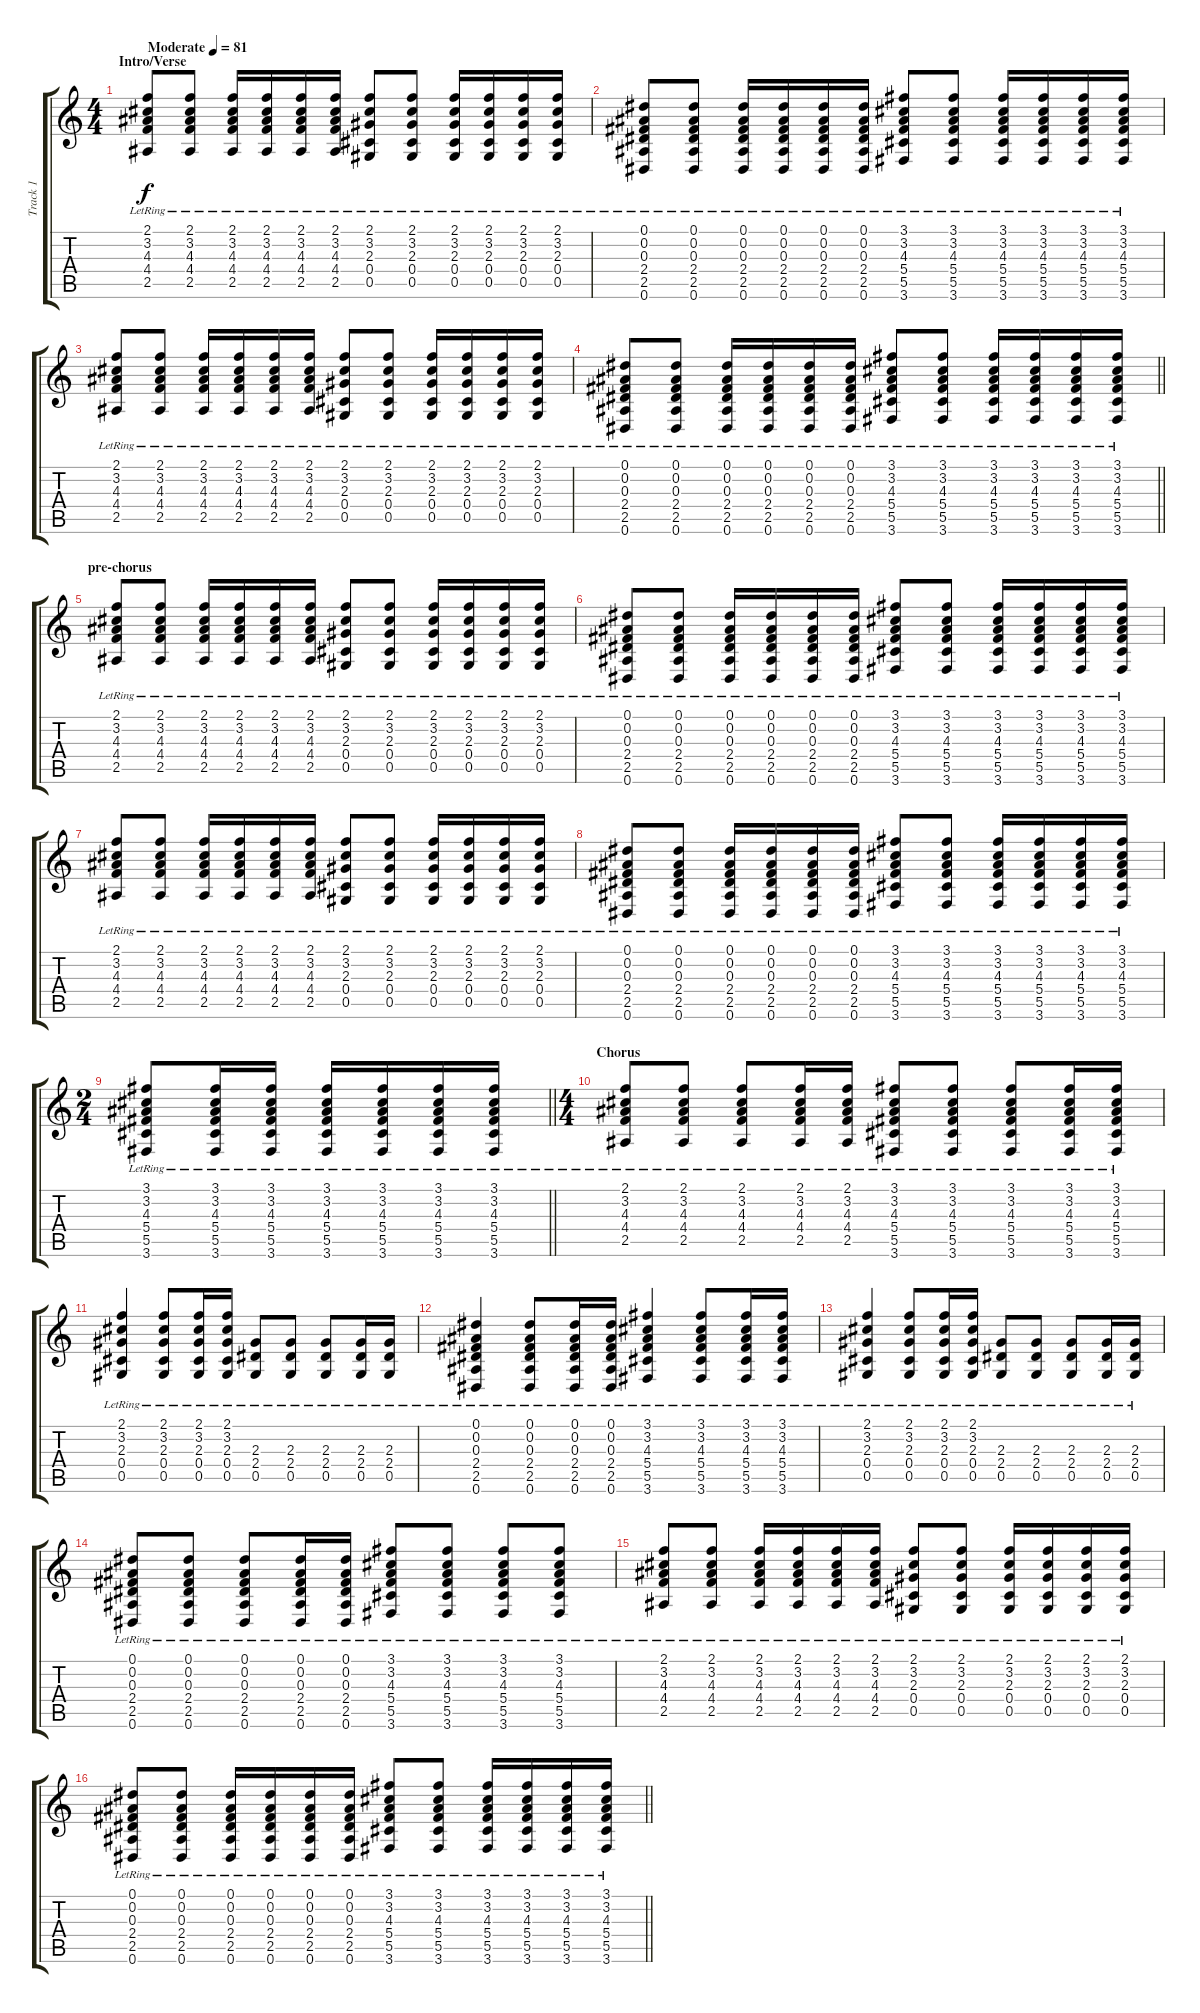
\track ("Track 1" "Track 1") {instrument acousticguitarsteel}
\staff {score tabs}
\tuning (Eb4 Bb3 Gb3 Db3 Ab2 Eb2) {hide}
\ts (4 4)
\section ("" "Intro/Verse")
\tempo (81 "Moderate")
\clef g2
\ks c
(2.1{lr} 3.2{lr} 4.3{lr} 4.4{lr} 2.5{lr}).8{dy f instrument acousticguitarsteel} (2.1{lr} 3.2{lr} 4.3{lr} 4.4{lr} 2.5{lr}).8 (2.1{lr} 3.2{lr} 4.3{lr} 4.4{lr} 2.5{lr}).16 (2.1{lr} 3.2{lr} 4.3{lr} 4.4{lr} 2.5{lr}).16 (2.1{lr} 3.2{lr} 4.3{lr} 4.4{lr} 2.5{lr}).16 (2.1{lr} 3.2{lr} 4.3{lr} 4.4{lr} 2.5{lr}).16 (2.1{lr} 3.2{lr} 2.3{lr} 0.4{lr} 0.5{lr}).8 (2.1{lr} 3.2{lr} 2.3{lr} 0.4{lr} 0.5{lr}).8 (2.1{lr} 3.2{lr} 2.3{lr} 0.4{lr} 0.5{lr}).16 (2.1{lr} 3.2{lr} 2.3{lr} 0.4{lr} 0.5{lr}).16 (2.1{lr} 3.2{lr} 2.3{lr} 0.4{lr} 0.5{lr}).16 (2.1{lr} 3.2{lr} 2.3{lr} 0.4{lr} 0.5{lr}).16 |
(0.1{lr} 0.2{lr} 0.3{lr} 2.4{lr} 2.5{lr} 0.6{lr}).8 (0.1{lr} 0.2{lr} 0.3{lr} 2.4{lr} 2.5{lr} 0.6{lr}).8 (0.1{lr} 0.2{lr} 0.3{lr} 2.4{lr} 2.5{lr} 0.6{lr}).16 (0.1{lr} 0.2{lr} 0.3{lr} 2.4{lr} 2.5{lr} 0.6{lr}).16 (0.1{lr} 0.2{lr} 0.3{lr} 2.4{lr} 2.5{lr} 0.6{lr}).16 (0.1{lr} 0.2{lr} 0.3{lr} 2.4{lr} 2.5{lr} 0.6{lr}).16 (3.1{lr} 3.2{lr} 4.3{lr} 5.4{lr} 5.5{lr} 3.6{lr}).8 (3.1{lr} 3.2{lr} 4.3{lr} 5.4{lr} 5.5{lr} 3.6{lr}).8 (3.1{lr} 3.2{lr} 4.3{lr} 5.4{lr} 5.5{lr} 3.6{lr}).16 (3.1{lr} 3.2{lr} 4.3{lr} 5.4{lr} 5.5{lr} 3.6{lr}).16 (3.1{lr} 3.2{lr} 4.3{lr} 5.4{lr} 5.5{lr} 3.6{lr}).16 (3.1{lr} 3.2{lr} 4.3{lr} 5.4{lr} 5.5{lr} 3.6{lr}).16 |
(2.1{lr} 3.2{lr} 4.3{lr} 4.4{lr} 2.5{lr}).8 (2.1{lr} 3.2{lr} 4.3{lr} 4.4{lr} 2.5{lr}).8 (2.1{lr} 3.2{lr} 4.3{lr} 4.4{lr} 2.5{lr}).16 (2.1{lr} 3.2{lr} 4.3{lr} 4.4{lr} 2.5{lr}).16 (2.1{lr} 3.2{lr} 4.3{lr} 4.4{lr} 2.5{lr}).16 (2.1{lr} 3.2{lr} 4.3{lr} 4.4{lr} 2.5{lr}).16 (2.1{lr} 3.2{lr} 2.3{lr} 0.4{lr} 0.5{lr}).8 (2.1{lr} 3.2{lr} 2.3{lr} 0.4{lr} 0.5{lr}).8 (2.1{lr} 3.2{lr} 2.3{lr} 0.4{lr} 0.5{lr}).16 (2.1{lr} 3.2{lr} 2.3{lr} 0.4{lr} 0.5{lr}).16 (2.1{lr} 3.2{lr} 2.3{lr} 0.4{lr} 0.5{lr}).16 (2.1{lr} 3.2{lr} 2.3{lr} 0.4{lr} 0.5{lr}).16 |
\barLineRight lightlight
(0.1{lr} 0.2{lr} 0.3{lr} 2.4{lr} 2.5{lr} 0.6{lr}).8 (0.1{lr} 0.2{lr} 0.3{lr} 2.4{lr} 2.5{lr} 0.6{lr}).8 (0.1{lr} 0.2{lr} 0.3{lr} 2.4{lr} 2.5{lr} 0.6{lr}).16 (0.1{lr} 0.2{lr} 0.3{lr} 2.4{lr} 2.5{lr} 0.6{lr}).16 (0.1{lr} 0.2{lr} 0.3{lr} 2.4{lr} 2.5{lr} 0.6{lr}).16 (0.1{lr} 0.2{lr} 0.3{lr} 2.4{lr} 2.5{lr} 0.6{lr}).16 (3.1{lr} 3.2{lr} 4.3{lr} 5.4{lr} 5.5{lr} 3.6{lr}).8 (3.1{lr} 3.2{lr} 4.3{lr} 5.4{lr} 5.5{lr} 3.6{lr}).8 (3.1{lr} 3.2{lr} 4.3{lr} 5.4{lr} 5.5{lr} 3.6{lr}).16 (3.1{lr} 3.2{lr} 4.3{lr} 5.4{lr} 5.5{lr} 3.6{lr}).16 (3.1{lr} 3.2{lr} 4.3{lr} 5.4{lr} 5.5{lr} 3.6{lr}).16 (3.1{lr} 3.2{lr} 4.3{lr} 5.4{lr} 5.5{lr} 3.6{lr}).16 |
\section ("" "pre-chorus")
(2.1{lr} 3.2{lr} 4.3{lr} 4.4{lr} 2.5{lr}).8 (2.1{lr} 3.2{lr} 4.3{lr} 4.4{lr} 2.5{lr}).8 (2.1{lr} 3.2{lr} 4.3{lr} 4.4{lr} 2.5{lr}).16 (2.1{lr} 3.2{lr} 4.3{lr} 4.4{lr} 2.5{lr}).16 (2.1{lr} 3.2{lr} 4.3{lr} 4.4{lr} 2.5{lr}).16 (2.1{lr} 3.2{lr} 4.3{lr} 4.4{lr} 2.5{lr}).16 (2.1{lr} 3.2{lr} 2.3{lr} 0.4{lr} 0.5{lr}).8 (2.1{lr} 3.2{lr} 2.3{lr} 0.4{lr} 0.5{lr}).8 (2.1{lr} 3.2{lr} 2.3{lr} 0.4{lr} 0.5{lr}).16 (2.1{lr} 3.2{lr} 2.3{lr} 0.4{lr} 0.5{lr}).16 (2.1{lr} 3.2{lr} 2.3{lr} 0.4{lr} 0.5{lr}).16 (2.1{lr} 3.2{lr} 2.3{lr} 0.4{lr} 0.5{lr}).16 |
(0.1{lr} 0.2{lr} 0.3{lr} 2.4{lr} 2.5{lr} 0.6{lr}).8 (0.1{lr} 0.2{lr} 0.3{lr} 2.4{lr} 2.5{lr} 0.6{lr}).8 (0.1{lr} 0.2{lr} 0.3{lr} 2.4{lr} 2.5{lr} 0.6{lr}).16 (0.1{lr} 0.2{lr} 0.3{lr} 2.4{lr} 2.5{lr} 0.6{lr}).16 (0.1{lr} 0.2{lr} 0.3{lr} 2.4{lr} 2.5{lr} 0.6{lr}).16 (0.1{lr} 0.2{lr} 0.3{lr} 2.4{lr} 2.5{lr} 0.6{lr}).16 (3.1{lr} 3.2{lr} 4.3{lr} 5.4{lr} 5.5{lr} 3.6{lr}).8 (3.1{lr} 3.2{lr} 4.3{lr} 5.4{lr} 5.5{lr} 3.6{lr}).8 (3.1{lr} 3.2{lr} 4.3{lr} 5.4{lr} 5.5{lr} 3.6{lr}).16 (3.1{lr} 3.2{lr} 4.3{lr} 5.4{lr} 5.5{lr} 3.6{lr}).16 (3.1{lr} 3.2{lr} 4.3{lr} 5.4{lr} 5.5{lr} 3.6{lr}).16 (3.1{lr} 3.2{lr} 4.3{lr} 5.4{lr} 5.5{lr} 3.6{lr}).16 |
(2.1{lr} 3.2{lr} 4.3{lr} 4.4{lr} 2.5{lr}).8 (2.1{lr} 3.2{lr} 4.3{lr} 4.4{lr} 2.5{lr}).8 (2.1{lr} 3.2{lr} 4.3{lr} 4.4{lr} 2.5{lr}).16 (2.1{lr} 3.2{lr} 4.3{lr} 4.4{lr} 2.5{lr}).16 (2.1{lr} 3.2{lr} 4.3{lr} 4.4{lr} 2.5{lr}).16 (2.1{lr} 3.2{lr} 4.3{lr} 4.4{lr} 2.5{lr}).16 (2.1{lr} 3.2{lr} 2.3{lr} 0.4{lr} 0.5{lr}).8 (2.1{lr} 3.2{lr} 2.3{lr} 0.4{lr} 0.5{lr}).8 (2.1{lr} 3.2{lr} 2.3{lr} 0.4{lr} 0.5{lr}).16 (2.1{lr} 3.2{lr} 2.3{lr} 0.4{lr} 0.5{lr}).16 (2.1{lr} 3.2{lr} 2.3{lr} 0.4{lr} 0.5{lr}).16 (2.1{lr} 3.2{lr} 2.3{lr} 0.4{lr} 0.5{lr}).16 |
(0.1{lr} 0.2{lr} 0.3{lr} 2.4{lr} 2.5{lr} 0.6{lr}).8 (0.1{lr} 0.2{lr} 0.3{lr} 2.4{lr} 2.5{lr} 0.6{lr}).8 (0.1{lr} 0.2{lr} 0.3{lr} 2.4{lr} 2.5{lr} 0.6{lr}).16 (0.1{lr} 0.2{lr} 0.3{lr} 2.4{lr} 2.5{lr} 0.6{lr}).16 (0.1{lr} 0.2{lr} 0.3{lr} 2.4{lr} 2.5{lr} 0.6{lr}).16 (0.1{lr} 0.2{lr} 0.3{lr} 2.4{lr} 2.5{lr} 0.6{lr}).16 (3.1{lr} 3.2{lr} 4.3{lr} 5.4{lr} 5.5{lr} 3.6{lr}).8 (3.1{lr} 3.2{lr} 4.3{lr} 5.4{lr} 5.5{lr} 3.6{lr}).8 (3.1{lr} 3.2{lr} 4.3{lr} 5.4{lr} 5.5{lr} 3.6{lr}).16 (3.1{lr} 3.2{lr} 4.3{lr} 5.4{lr} 5.5{lr} 3.6{lr}).16 (3.1{lr} 3.2{lr} 4.3{lr} 5.4{lr} 5.5{lr} 3.6{lr}).16 (3.1{lr} 3.2{lr} 4.3{lr} 5.4{lr} 5.5{lr} 3.6{lr}).16 |
\ts (2 4)
\barLineRight lightlight
(3.1{lr} 3.2{lr} 4.3{lr} 5.4{lr} 5.5{lr} 3.6{lr}).8 (3.1{lr} 3.2{lr} 4.3{lr} 5.4{lr} 5.5{lr} 3.6{lr}).16 (3.1{lr} 3.2{lr} 4.3{lr} 5.4{lr} 5.5{lr} 3.6{lr}).16 (3.1{lr} 3.2{lr} 4.3{lr} 5.4{lr} 5.5{lr} 3.6{lr}).16 (3.1{lr} 3.2{lr} 4.3{lr} 5.4{lr} 5.5{lr} 3.6{lr}).16 (3.1{lr} 3.2{lr} 4.3{lr} 5.4{lr} 5.5{lr} 3.6{lr}).16 (3.1{lr} 3.2{lr} 4.3{lr} 5.4{lr} 5.5{lr} 3.6{lr}).16 |
\ts (4 4)
\section ("" "Chorus")
(2.1{lr} 3.2{lr} 4.3{lr} 4.4{lr} 2.5{lr}).8 (2.1{lr} 3.2{lr} 4.3{lr} 4.4{lr} 2.5{lr}).8 (2.1{lr} 3.2{lr} 4.3{lr} 4.4{lr} 2.5{lr}).8 (2.1{lr} 3.2{lr} 4.3{lr} 4.4{lr} 2.5{lr}).16 (2.1{lr} 3.2{lr} 4.3{lr} 4.4{lr} 2.5{lr}).16 (3.1{lr} 3.2{lr} 4.3{lr} 5.4{lr} 5.5{lr} 3.6{lr}).8 (3.1{lr} 3.2{lr} 4.3{lr} 5.4{lr} 5.5{lr} 3.6{lr}).8 (3.1{lr} 3.2{lr} 4.3{lr} 5.4{lr} 5.5{lr} 3.6{lr}).8 (3.1{lr} 3.2{lr} 4.3{lr} 5.4{lr} 5.5{lr} 3.6{lr}).16 (3.1{lr} 3.2{lr} 4.3{lr} 5.4{lr} 5.5{lr} 3.6{lr}).16 |
(2.1{lr} 3.2{lr} 2.3{lr} 0.4{lr} 0.5{lr}).4 (2.1{lr} 3.2{lr} 2.3{lr} 0.4{lr} 0.5{lr}).8 (2.1{lr} 3.2{lr} 2.3{lr} 0.4{lr} 0.5{lr}).16 (2.1{lr} 3.2{lr} 2.3{lr} 0.4{lr} 0.5{lr}).16 (2.3{lr} 2.4{lr} 0.5{lr}).8 (2.3{lr} 2.4{lr} 0.5{lr}).8 (2.3{lr} 2.4{lr} 0.5{lr}).8 (2.3{lr} 2.4{lr} 0.5{lr}).16 (2.3{lr} 2.4{lr} 0.5{lr}).16 |
(0.1{lr} 0.2{lr} 0.3{lr} 2.4{lr} 2.5{lr} 0.6{lr}).4 (0.1{lr} 0.2{lr} 0.3{lr} 2.4{lr} 2.5{lr} 0.6{lr}).8 (0.1{lr} 0.2{lr} 0.3{lr} 2.4{lr} 2.5{lr} 0.6{lr}).16 (0.1{lr} 0.2{lr} 0.3{lr} 2.4{lr} 2.5{lr} 0.6{lr}).16 (3.1{lr} 3.2{lr} 4.3{lr} 5.4{lr} 5.5{lr} 3.6{lr}).4 (3.1{lr} 3.2{lr} 4.3{lr} 5.4{lr} 5.5{lr} 3.6{lr}).8 (3.1{lr} 3.2{lr} 4.3{lr} 5.4{lr} 5.5{lr} 3.6{lr}).16 (3.1{lr} 3.2{lr} 4.3{lr} 5.4{lr} 5.5{lr} 3.6{lr}).16 |
(2.1{lr} 3.2{lr} 2.3{lr} 0.4{lr} 0.5{lr}).4 (2.1{lr} 3.2{lr} 2.3{lr} 0.4{lr} 0.5{lr}).8 (2.1{lr} 3.2{lr} 2.3{lr} 0.4{lr} 0.5{lr}).16 (2.1{lr} 3.2{lr} 2.3{lr} 0.4{lr} 0.5{lr}).16 (2.3{lr} 2.4{lr} 0.5{lr}).8 (2.3{lr} 2.4{lr} 0.5{lr}).8 (2.3{lr} 2.4{lr} 0.5{lr}).8 (2.3{lr} 2.4{lr} 0.5{lr}).16 (2.3{lr} 2.4{lr} 0.5{lr}).16 |
(0.1{lr} 0.2{lr} 0.3{lr} 2.4{lr} 2.5{lr} 0.6{lr}).8 (0.1{lr} 0.2{lr} 0.3{lr} 2.4{lr} 2.5{lr} 0.6{lr}).8 (0.1{lr} 0.2{lr} 0.3{lr} 2.4{lr} 2.5{lr} 0.6{lr}).8 (0.1{lr} 0.2{lr} 0.3{lr} 2.4{lr} 2.5{lr} 0.6{lr}).16 (0.1{lr} 0.2{lr} 0.3{lr} 2.4{lr} 2.5{lr} 0.6{lr}).16 (3.1{lr} 3.2{lr} 4.3{lr} 5.4{lr} 5.5{lr} 3.6{lr}).8 (3.1{lr} 3.2{lr} 4.3{lr} 5.4{lr} 5.5{lr} 3.6{lr}).8 (3.1{lr} 3.2{lr} 4.3{lr} 5.4{lr} 5.5{lr} 3.6{lr}).8 (3.1{lr} 3.2{lr} 4.3{lr} 5.4{lr} 5.5{lr} 3.6{lr}).8 |
(2.1{lr} 3.2{lr} 4.3{lr} 4.4{lr} 2.5{lr}).8 (2.1{lr} 3.2{lr} 4.3{lr} 4.4{lr} 2.5{lr}).8 (2.1{lr} 3.2{lr} 4.3{lr} 4.4{lr} 2.5{lr}).16 (2.1{lr} 3.2{lr} 4.3{lr} 4.4{lr} 2.5{lr}).16 (2.1{lr} 3.2{lr} 4.3{lr} 4.4{lr} 2.5{lr}).16 (2.1{lr} 3.2{lr} 4.3{lr} 4.4{lr} 2.5{lr}).16 (2.1{lr} 3.2{lr} 2.3{lr} 0.4{lr} 0.5{lr}).8 (2.1{lr} 3.2{lr} 2.3{lr} 0.4{lr} 0.5{lr}).8 (2.1{lr} 3.2{lr} 2.3{lr} 0.4{lr} 0.5{lr}).16 (2.1{lr} 3.2{lr} 2.3{lr} 0.4{lr} 0.5{lr}).16 (2.1{lr} 3.2{lr} 2.3{lr} 0.4{lr} 0.5{lr}).16 (2.1{lr} 3.2{lr} 2.3{lr} 0.4{lr} 0.5{lr}).16 |
\barLineRight lightlight
(0.1{lr} 0.2{lr} 0.3{lr} 2.4{lr} 2.5{lr} 0.6{lr}).8 (0.1{lr} 0.2{lr} 0.3{lr} 2.4{lr} 2.5{lr} 0.6{lr}).8 (0.1{lr} 0.2{lr} 0.3{lr} 2.4{lr} 2.5{lr} 0.6{lr}).16 (0.1{lr} 0.2{lr} 0.3{lr} 2.4{lr} 2.5{lr} 0.6{lr}).16 (0.1{lr} 0.2{lr} 0.3{lr} 2.4{lr} 2.5{lr} 0.6{lr}).16 (0.1{lr} 0.2{lr} 0.3{lr} 2.4{lr} 2.5{lr} 0.6{lr}).16 (3.1{lr} 3.2{lr} 4.3{lr} 5.4{lr} 5.5{lr} 3.6{lr}).8 (3.1{lr} 3.2{lr} 4.3{lr} 5.4{lr} 5.5{lr} 3.6{lr}).8 (3.1{lr} 3.2{lr} 4.3{lr} 5.4{lr} 5.5{lr} 3.6{lr}).16 (3.1{lr} 3.2{lr} 4.3{lr} 5.4{lr} 5.5{lr} 3.6{lr}).16 (3.1{lr} 3.2{lr} 4.3{lr} 5.4{lr} 5.5{lr} 3.6{lr}).16 (3.1{lr} 3.2{lr} 4.3{lr} 5.4{lr} 5.5{lr} 3.6{lr}).16
